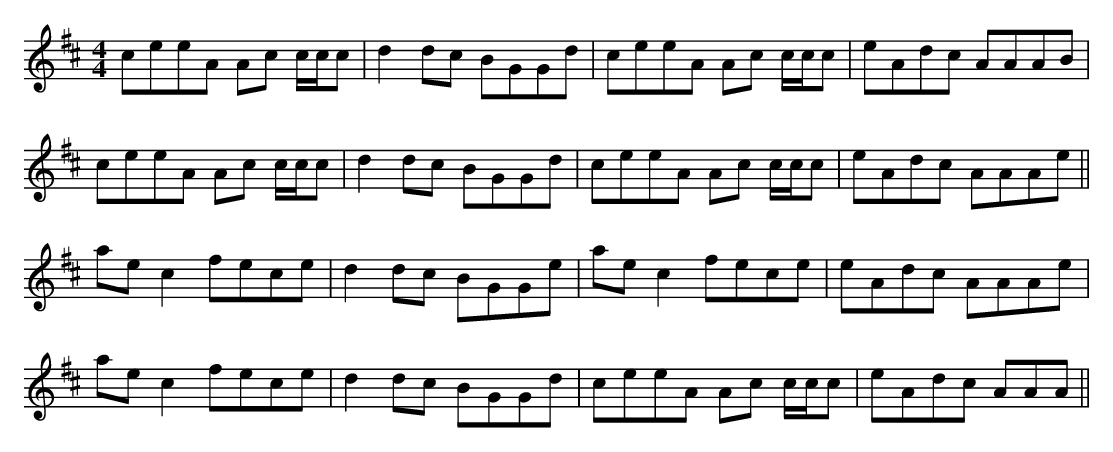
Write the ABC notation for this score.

X:1
M:4/4
K:Amix
ceeA Ac c/c/c|d2dc BGGd|ceeA Ac c/c/c|eAdc AAAB|
ceeA Ac c/c/c|d2dc BGGd|ceeA Ac c/c/c|eAdc AAAe||
ae c2 fece|d2dc BGGe|ae c2 fece|eAdc AAAe|
ae c2 fece|d2dc BGGd|ceeA Ac c/c/c|eAdc AAA||
